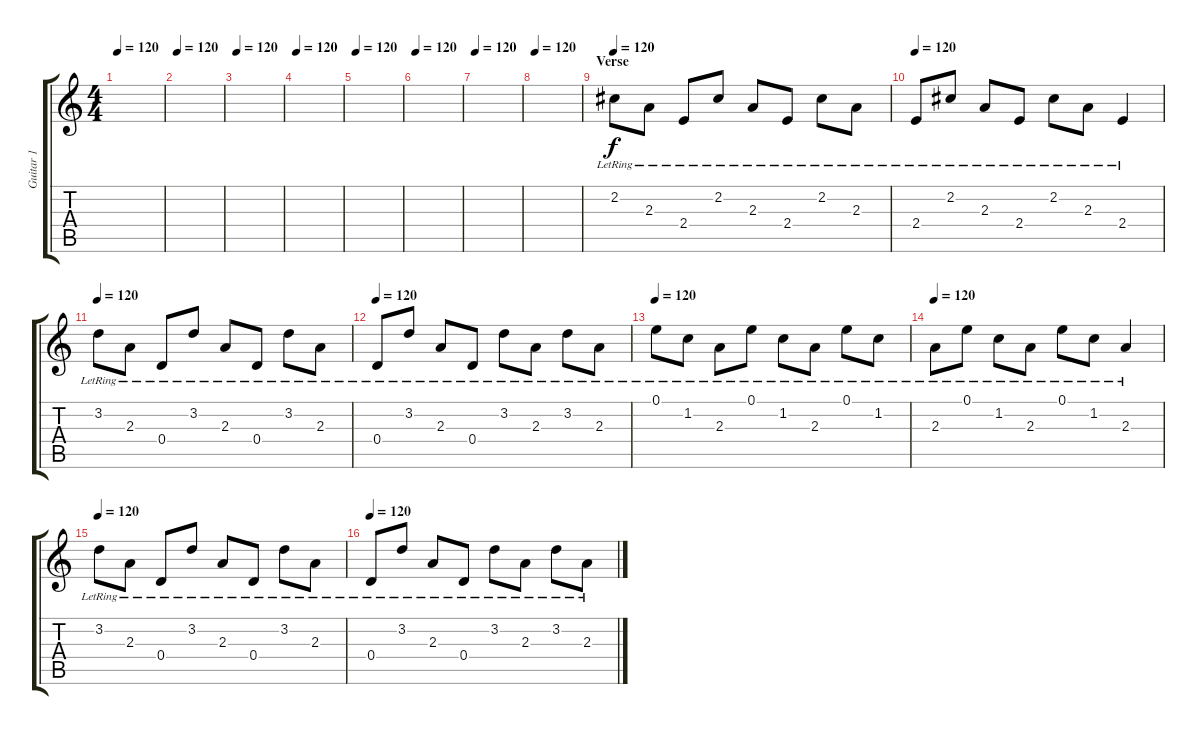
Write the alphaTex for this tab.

\track ("Guitar 1" "Guitar 1") {instrument electricguitarclean}
\staff {score tabs}
\tuning (E4 B3 G3 D3 A2 E2) {hide}
\ts (4 4)
\tempo 120
\clef g2
\ks c
|
\tempo 120
|
\tempo 120
|
\tempo 120
|
\tempo 120
|
\tempo 120
|
\tempo 120
|
\tempo 120
|
\section ("" "Verse")
\tempo 120
2.2{lr}.8 2.3{lr}.8 2.4{lr}.8 2.2{lr}.8 2.3{lr}.8 2.4{lr}.8 2.2{lr}.8 2.3{lr}.8 |
\tempo 120
2.4{lr}.8 2.2{lr}.8 2.3{lr}.8 2.4{lr}.8 2.2{lr}.8 2.3{lr}.8 2.4{lr}.4 |
\tempo 120
3.2{lr}.8 2.3{lr}.8 0.4{lr}.8 3.2{lr}.8 2.3{lr}.8 0.4{lr}.8 3.2{lr}.8 2.3{lr}.8 |
\tempo 120
0.4{lr}.8 3.2{lr}.8 2.3{lr}.8 0.4{lr}.8 3.2{lr}.8 2.3{lr}.8 3.2{lr}.8 2.3{lr}.8 |
\tempo 120
0.1{lr}.8 1.2{lr}.8 2.3{lr}.8 0.1{lr}.8 1.2{lr}.8 2.3{lr}.8 0.1{lr}.8 1.2{lr}.8 |
\tempo 120
2.3{lr}.8 0.1{lr}.8 1.2{lr}.8 2.3{lr}.8 0.1{lr}.8 1.2{lr}.8 2.3{lr}.4 |
\tempo 120
3.2{lr}.8 2.3{lr}.8 0.4{lr}.8 3.2{lr}.8 2.3{lr}.8 0.4{lr}.8 3.2{lr}.8 2.3{lr}.8 |
\tempo 120
0.4{lr}.8 3.2{lr}.8 2.3{lr}.8 0.4{lr}.8 3.2{lr}.8 2.3{lr}.8 3.2{lr}.8 2.3{lr}.8
